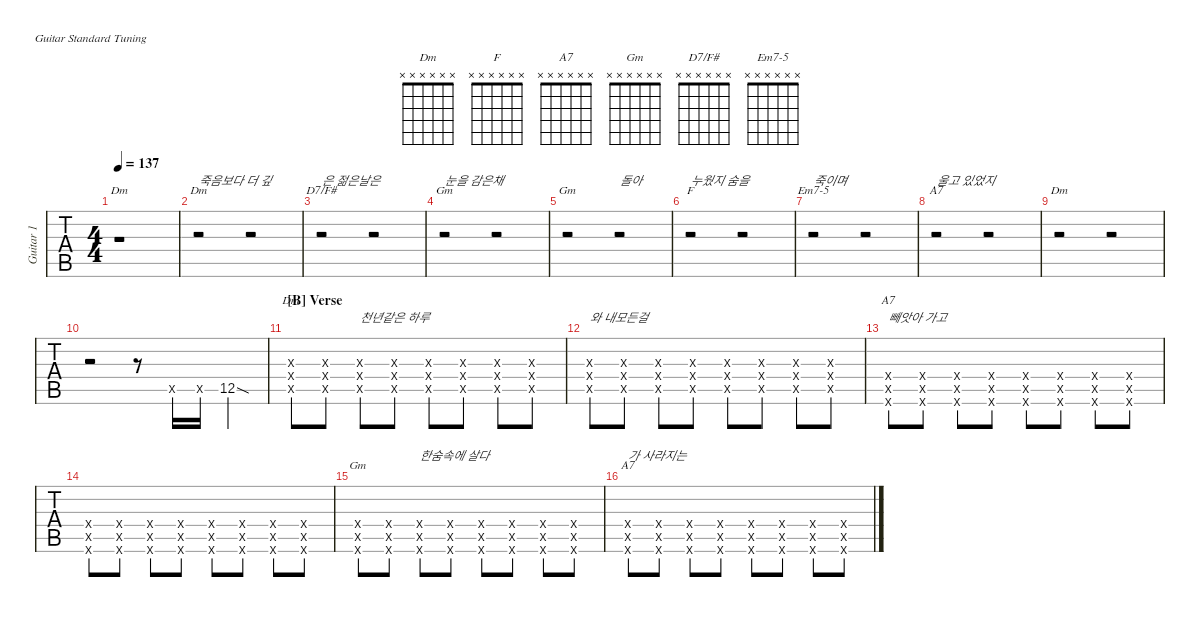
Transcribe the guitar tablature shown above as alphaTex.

\defaultSystemsLayout 4
\hideDynamics
\bracketExtendMode nobrackets
\track ("Guitar1" "Guitar 1") {defaultSystemsLayout 4 instrument overdrivenguitar}
\staff {tabs}
\tuning (E4 B3 G3 D3 A2 E2)
\chord ("Dm" x x x x x x)
\chord ("F" x x x x x x)
\chord ("A7" x x x x x x)
\chord ("Gm" x x x x x x)
\chord ("D7/F#" x x x x x x)
\chord ("Em7-5" x x x x x x)
\ts (4 4)
\tempo 137
\clef g2
\ks f
r.1{ch "Dm" dy mf} |
r.2{ch "Dm" txt "죽음보다 더 깊"} r.2 |
r.2{ch "D7/F#" txt "은 젊은날은"} r.2 |
r.2{ch "Gm" txt "눈을 감은채"} r.2 |
r.2{ch "Gm"} r.2{txt "돌아"} |
r.2{ch "F" txt "누웠지 숨을"} r.2 |
r.2{ch "Em7-5" txt "죽이며"} r.2 |
r.2{ch "A7" txt "울고 있었지"} r.2 |
r.2{ch "Dm"} r.2 |
r.2 r.8 12.5{x acc forcenatural}.16 12.5{x acc forcenatural}.16 12.5{sod acc forcenatural}.4 |
\section ("B" "Verse")
(5.5{x acc forcenatural} 7.4{x acc forcenatural} 7.3{x acc forcenatural}).8{ch "Dm"} (5.5{x acc forcenatural} 7.4{x acc forcenatural} 7.3{x acc forcenatural}).8 (5.5{x acc forcenatural} 7.4{x acc forcenatural} 7.3{x acc forcenatural}).8{txt "천년같은 하루"} (5.5{x acc forcenatural} 7.4{x acc forcenatural} 7.3{x acc forcenatural}).8 (5.5{x acc forcenatural} 7.4{x acc forcenatural} 7.3{x acc forcenatural}).8 (5.5{x acc forcenatural} 7.4{x acc forcenatural} 7.3{x acc forcenatural}).8 (5.5{x acc forcenatural} 7.4{x acc forcenatural} 7.3{x acc forcenatural}).8 (5.5{x acc forcenatural} 7.4{x acc forcenatural} 7.3{x acc forcenatural}).8 |
(5.5{x acc forcenatural} 7.4{x acc forcenatural} 7.3{x acc forcenatural}).8{txt "와 내모든걸"} (5.5{x acc forcenatural} 7.4{x acc forcenatural} 7.3{x acc forcenatural}).8 (5.5{x acc forcenatural} 7.4{x acc forcenatural} 7.3{x acc forcenatural}).8 (5.5{x acc forcenatural} 7.4{x acc forcenatural} 7.3{x acc forcenatural}).8 (5.5{x acc forcenatural} 7.4{x acc forcenatural} 7.3{x acc forcenatural}).8 (5.5{x acc forcenatural} 7.4{x acc forcenatural} 7.3{x acc forcenatural}).8 (5.5{x acc forcenatural} 7.4{x acc forcenatural} 7.3{x acc forcenatural}).8 (5.5{x acc forcenatural} 7.4{x acc forcenatural} 7.3{x acc forcenatural}).8 |
(5.6{x acc forcenatural} 7.5{x acc forcenatural} 7.4{x acc forcenatural}).8{ch "A7" txt "빼앗아 가고"} (5.6{x acc forcenatural} 7.5{x acc forcenatural} 7.4{x acc forcenatural}).8 (5.6{x acc forcenatural} 7.5{x acc forcenatural} 7.4{x acc forcenatural}).8 (5.6{x acc forcenatural} 7.5{x acc forcenatural} 7.4{x acc forcenatural}).8 (5.6{x acc forcenatural} 7.5{x acc forcenatural} 7.4{x acc forcenatural}).8 (5.6{x acc forcenatural} 7.5{x acc forcenatural} 7.4{x acc forcenatural}).8 (5.6{x acc forcenatural} 7.5{x acc forcenatural} 7.4{x acc forcenatural}).8 (5.6{x acc forcenatural} 7.5{x acc forcenatural} 7.4{x acc forcenatural}).8 |
(5.6{x acc forcenatural} 7.5{x acc forcenatural} 7.4{x acc forcenatural}).8 (5.6{x acc forcenatural} 7.5{x acc forcenatural} 7.4{x acc forcenatural}).8 (5.6{x acc forcenatural} 7.5{x acc forcenatural} 7.4{x acc forcenatural}).8 (5.6{x acc forcenatural} 7.5{x acc forcenatural} 7.4{x acc forcenatural}).8 (5.6{x acc forcenatural} 7.5{x acc forcenatural} 7.4{x acc forcenatural}).8 (5.6{x acc forcenatural} 7.5{x acc forcenatural} 7.4{x acc forcenatural}).8 (5.6{x acc forcenatural} 7.5{x acc forcenatural} 7.4{x acc forcenatural}).8 (5.6{x acc forcenatural} 7.5{x acc forcenatural} 7.4{x acc forcenatural}).8 |
(3.6{x acc forcenatural} 5.5{x acc forcenatural} 5.4{x acc forcenatural}).8{ch "Gm"} (3.6{x acc forcenatural} 5.5{x acc forcenatural} 5.4{x acc forcenatural}).8 (3.6{x acc forcenatural} 5.5{x acc forcenatural} 5.4{x acc forcenatural}).8{txt "한숨속에 살다"} (3.6{x acc forcenatural} 5.5{x acc forcenatural} 5.4{x acc forcenatural}).8 (3.6{x acc forcenatural} 5.5{x acc forcenatural} 5.4{x acc forcenatural}).8 (3.6{x acc forcenatural} 5.5{x acc forcenatural} 5.4{x acc forcenatural}).8 (3.6{x acc forcenatural} 5.5{x acc forcenatural} 5.4{x acc forcenatural}).8 (3.6{x acc forcenatural} 5.5{x acc forcenatural} 5.4{x acc forcenatural}).8 |
(5.6{x acc forcenatural} 7.5{x acc forcenatural} 7.4{x acc forcenatural}).8{ch "A7" txt "가 사라지는"} (5.6{x acc forcenatural} 7.5{x acc forcenatural} 7.4{x acc forcenatural}).8 (5.6{x acc forcenatural} 7.5{x acc forcenatural} 7.4{x acc forcenatural}).8 (5.6{x acc forcenatural} 7.5{x acc forcenatural} 7.4{x acc forcenatural}).8 (5.6{x acc forcenatural} 7.5{x acc forcenatural} 7.4{x acc forcenatural}).8 (5.6{x acc forcenatural} 7.5{x acc forcenatural} 7.4{x acc forcenatural}).8 (5.6{x acc forcenatural} 7.5{x acc forcenatural} 7.4{x acc forcenatural}).8 (5.6{x acc forcenatural} 7.5{x acc forcenatural} 7.4{x acc forcenatural}).8
